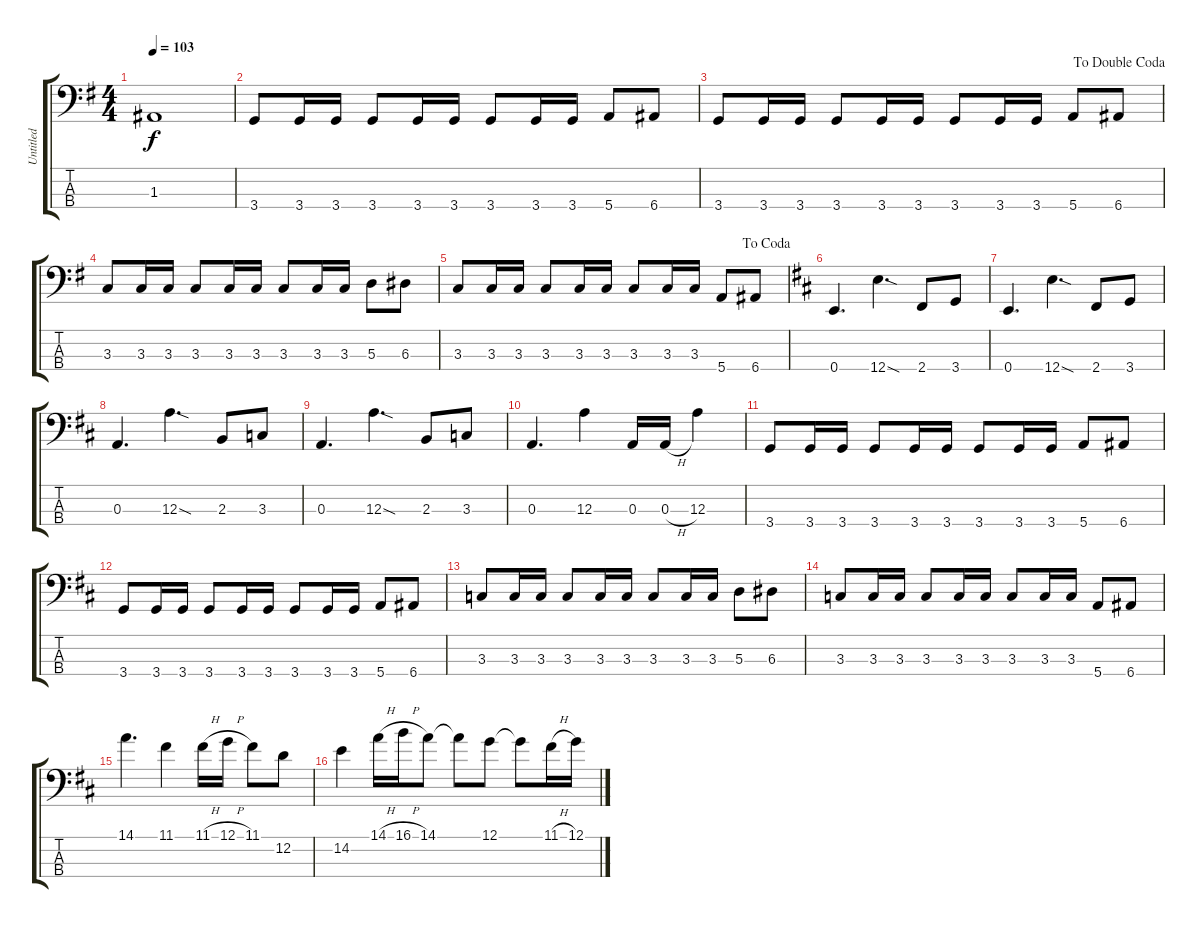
\track ("Untitled" "Untitled") {instrument electricbassfinger}
\staff {score tabs}
\tuning (G2 D2 A1 E1) {hide}
\ts (4 4)
\tempo 103
\clef f4
\ks g
1.3{t}.1{dy f} |
3.4.8 3.4.16 3.4.16 3.4.8 3.4.16 3.4.16 3.4.8 3.4.16 3.4.16 5.4.8 6.4.8 |
\jump dadoublecoda
3.4.8 3.4.16 3.4.16 3.4.8 3.4.16 3.4.16 3.4.8 3.4.16 3.4.16 5.4.8 6.4.8 |
3.3.8 3.3.16 3.3.16 3.3.8 3.3.16 3.3.16 3.3.8 3.3.16 3.3.16 5.3.8 6.3.8 |
\jump dacoda
3.3.8 3.3.16 3.3.16 3.3.8 3.3.16 3.3.16 3.3.8 3.3.16 3.3.16 5.4.8 6.4.8 |
\ks d
0.4.4{d} 12.4{sod}.4{d} 2.4.8 3.4.8 |
0.4.4{d} 12.4{sod}.4{d} 2.4.8 3.4.8 |
0.3.4{d} 12.3{sod}.4{d} 2.3.8 3.3.8 |
0.3.4{d} 12.3{sod}.4{d} 2.3.8 3.3.8 |
0.3.4{d} 12.3.4 0.3.16 0.3{h}.16 12.3.4 |
3.4.8 3.4.16 3.4.16 3.4.8 3.4.16 3.4.16 3.4.8 3.4.16 3.4.16 5.4.8 6.4.8 |
3.4.8 3.4.16 3.4.16 3.4.8 3.4.16 3.4.16 3.4.8 3.4.16 3.4.16 5.4.8 6.4.8 |
3.3.8 3.3.16 3.3.16 3.3.8 3.3.16 3.3.16 3.3.8 3.3.16 3.3.16 5.3.8 6.3.8 |
3.3.8 3.3.16 3.3.16 3.3.8 3.3.16 3.3.16 3.3.8 3.3.16 3.3.16 5.4.8 6.4.8 |
14.1.4{d} 11.1.4 11.1{h}.16 12.1{h}.16 11.1.8 12.2.8 |
14.2.4 14.1{h}.16 16.1{h}.16 14.1.8 14.1{t}.8 12.1.8 12.1{t}.8 11.1{h}.16 12.1{h}.16
